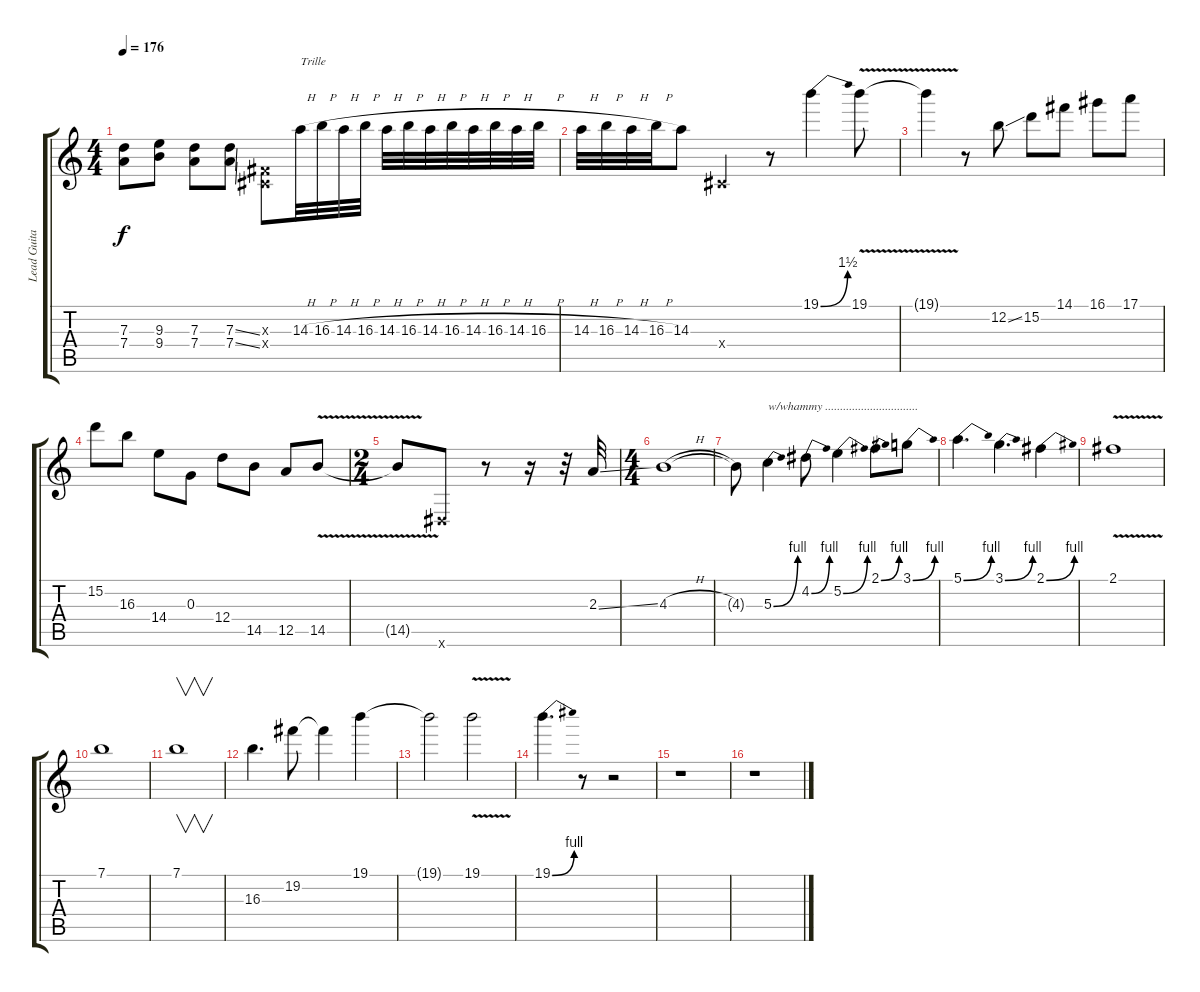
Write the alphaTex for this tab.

\track ("Lead Guitar" "Lead Guita") {instrument distortionguitar}
\staff {score tabs}
\tuning (E4 B3 G3 D3 A2 E2) {hide}
\ts (4 4)
\tempo 176
\clef g2
\ks c
(7.3 7.4).8{dy f} (9.3 9.4).8 (7.3 7.4).8 (7.3{ss} 7.4{ss}).8 (-1.3{x} -1.4{x}).8 14.3{h}.32{txt "Trille"} 16.3{h}.32 14.3{h}.32 16.3{h}.32 14.3{h}.32 16.3{h}.32 14.3{h}.32 16.3{h}.32 14.3{h}.32 16.3{h}.32 14.3{h}.32 16.3{h}.32 |
14.3{h}.32 16.3{h}.32 14.3{h}.32 16.3{h}.32 14.3.8 -1.4{x}.4 r.8 19.1{be (bend 0 0 60 6)}.4 19.1{v}.8 |
19.1{t}.4 r.8 12.2{ss}.8 15.2.8 14.1.8 16.1.8 17.1.8 |
15.2.8 16.3.8 14.4.8 0.3.8 12.4.8 14.5.8 12.5.8 14.5{v}.8 |
\ts (2 4)
14.5{t}.8 -1.6{x}.8 r.8 r.16 r.32 2.3{ss}.32 |
\ts (4 4)
4.3{h}.1 |
4.3{t}.8 5.3{be (bend 0 0 60 4)}.4{txt "w/whammy ..............................."} 4.2{be (bend 0 0 60 4)}.8 5.2{be (bend 0 0 60 4)}.4 2.1{be (bend 0 0 60 4)}.8 3.1{be (bend 0 0 60 4)}.8 |
5.1{be (bend 0 0 60 4)}.4{d} 3.1{be (bend 0 0 60 4)}.4{d} 2.1{be (bend 0 0 60 4)}.4 |
2.1{v}.1 |
7.1.1 |
7.1.1{v} |
16.3.4{d} 19.2.8 19.2{t}.4 19.1.4 |
19.1{t}.2 19.1{v}.2 |
19.1{be (bend 0 0 60 4)}.4{d} r.8 r.2 |
r.1 |
r.1
